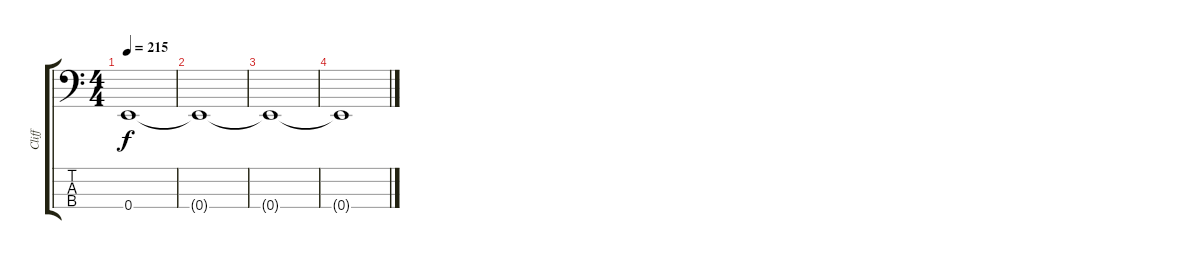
\track ("Cliff" "Cliff") {instrument electricbassfinger}
\staff {score tabs}
\tuning (G2 D2 A1 E1) {hide}
\ts (4 4)
\tempo 215
\clef f4
\ks c
0.4{t}.1{dy f} |
0.4{t}.1 |
0.4{t}.1 |
0.4{t}.1
